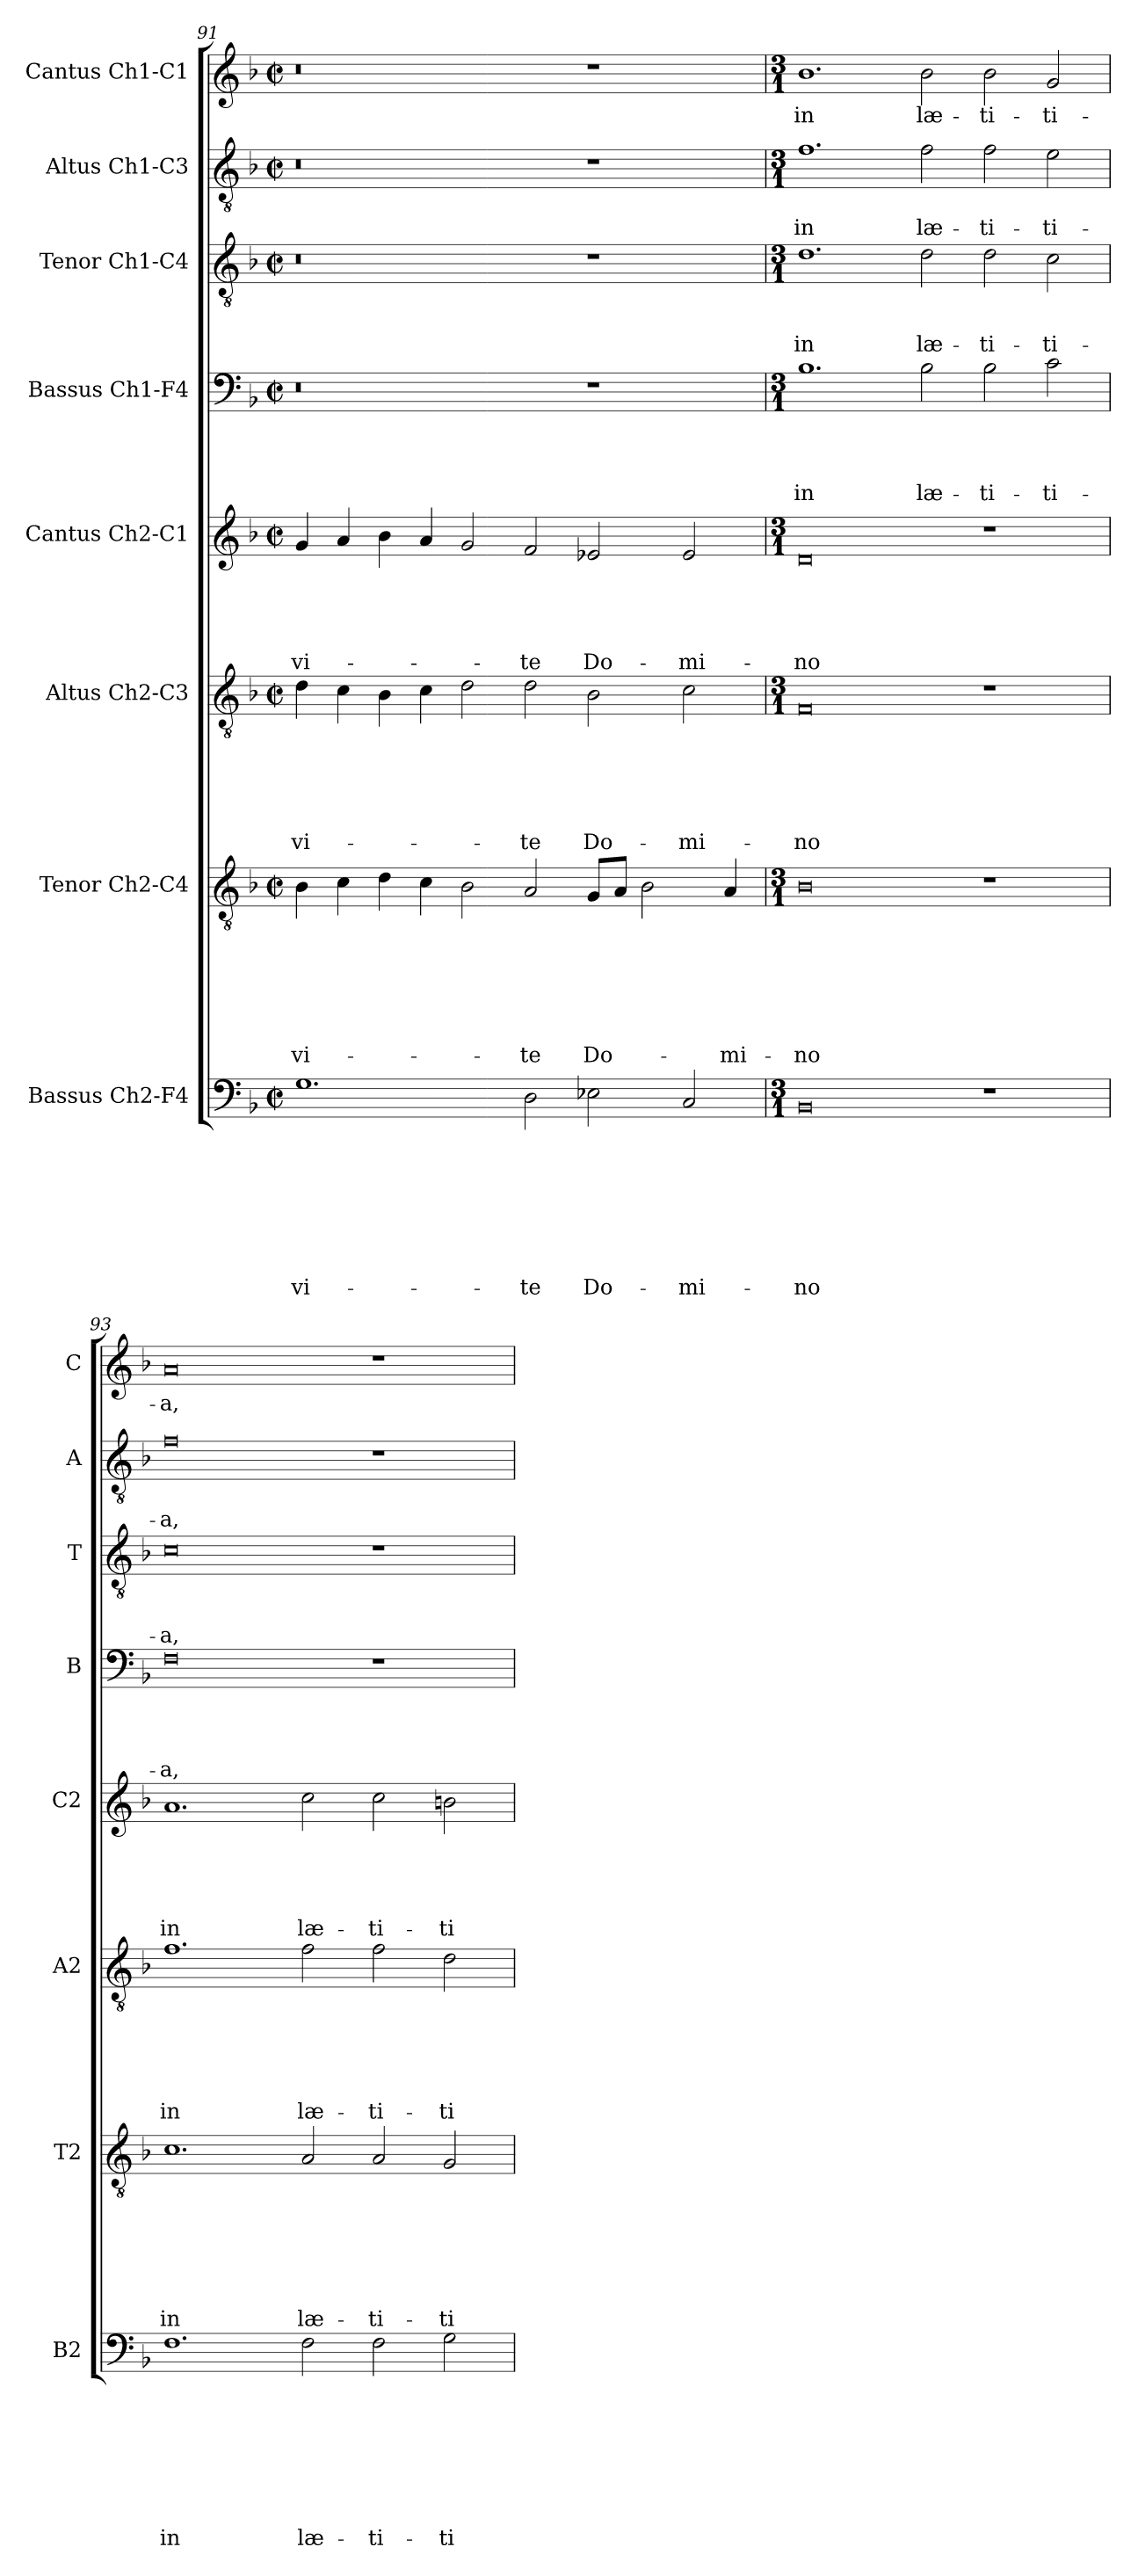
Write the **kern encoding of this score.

**kern	**text	**text	**text	**text	**text	**text	**text	**text	**kern	**text	**text	**text	**text	**text	**text	**text	**kern	**text	**text	**text	**text	**text	**text	**kern	**text	**text	**text	**text	**text	**kern	**text	**text	**text	**text	**kern	**text	**text	**text	**kern	**text	**text	**kern	**text
*part8	*part8	*part8	*part8	*part8	*part8	*part8	*part8	*part8	*part7	*part7	*part7	*part7	*part7	*part7	*part7	*part7	*part6	*part6	*part6	*part6	*part6	*part6	*part6	*part5	*part5	*part5	*part5	*part5	*part5	*part4	*part4	*part4	*part4	*part4	*part3	*part3	*part3	*part3	*part2	*part2	*part2	*part1	*part1
*staff8	*staff8	*staff8	*staff8	*staff8	*staff8	*staff8	*staff8	*staff8	*staff7	*staff7	*staff7	*staff7	*staff7	*staff7	*staff7	*staff7	*staff6	*staff6	*staff6	*staff6	*staff6	*staff6	*staff6	*staff5	*staff5	*staff5	*staff5	*staff5	*staff5	*staff4	*staff4	*staff4	*staff4	*staff4	*staff3	*staff3	*staff3	*staff3	*staff2	*staff2	*staff2	*staff1	*staff1
*I"Bassus Ch2-F4	*	*	*	*	*	*	*	*	*I"Tenor Ch2-C4	*	*	*	*	*	*	*	*I"Altus Ch2-C3	*	*	*	*	*	*	*I"Cantus Ch2-C1	*	*	*	*	*	*I"Bassus Ch1-F4	*	*	*	*	*I"Tenor Ch1-C4	*	*	*	*I"Altus Ch1-C3	*	*	*I"Cantus Ch1-C1	*
*I'B2	*	*	*	*	*	*	*	*	*I'T2	*	*	*	*	*	*	*	*I'A2	*	*	*	*	*	*	*I'C2	*	*	*	*	*	*I'B	*	*	*	*	*I'T	*	*	*	*I'A	*	*	*I'C	*
*clefF4	*	*	*	*	*	*	*	*	*clefGv2	*	*	*	*	*	*	*	*clefGv2	*	*	*	*	*	*	*clefG2	*	*	*	*	*	*clefF4	*	*	*	*	*clefGv2	*	*	*	*clefGv2	*	*	*clefG2	*
*k[b-]	*	*	*	*	*	*	*	*	*k[b-]	*	*	*	*	*	*	*	*k[b-]	*	*	*	*	*	*	*k[b-]	*	*	*	*	*	*k[b-]	*	*	*	*	*k[b-]	*	*	*	*k[b-]	*	*	*k[b-]	*
*F:	*	*	*	*	*	*	*	*	*F:	*	*	*	*	*	*	*	*F:	*	*	*	*	*	*	*F:	*	*	*	*	*	*F:	*	*	*	*	*F:	*	*	*	*F:	*	*	*F:	*
*M2/2	*	*	*	*	*	*	*	*	*M2/2	*	*	*	*	*	*	*	*M2/2	*	*	*	*	*	*	*M2/2	*	*	*	*	*	*M2/2	*	*	*	*	*M2/2	*	*	*	*M2/2	*	*	*M2/2	*
*met(c|)	*	*	*	*	*	*	*	*	*met(c|)	*	*	*	*	*	*	*	*met(c|)	*	*	*	*	*	*	*met(c|)	*	*	*	*	*	*met(c|)	*	*	*	*	*met(c|)	*	*	*	*met(c|)	*	*	*met(c|)	*
=91	=91	=91	=91	=91	=91	=91	=91	=91	=91	=91	=91	=91	=91	=91	=91	=91	=91	=91	=91	=91	=91	=91	=91	=91	=91	=91	=91	=91	=91	=91	=91	=91	=91	=91	=91	=91	=91	=91	=91	=91	=91	=91	=91
!	!	!	!	!	!	!	!	!LO:LY:b	!	!	!	!	!	!	!	!LO:LY:b	!	!	!	!	!	!	!LO:LY:b	!	!	!	!	!	!LO:LY:b	!	!	!	!	!	!	!	!	!	!	!	!	!	!
1.G	.	.	.	.	.	.	.	-vi-	4B-\	.	.	.	.	.	.	-vi-	4d\	.	.	.	.	.	-vi-	4g/	.	.	.	.	-vi-	0r	.	.	.	.	0r	.	.	.	0r	.	.	0r	.
.	.	.	.	.	.	.	.	.	4c\	.	.	.	.	.	.	.	4c\	.	.	.	.	.	.	4a/	.	.	.	.	.	.	.	.	.	.	.	.	.	.	.	.	.	.	.
.	.	.	.	.	.	.	.	.	4d\	.	.	.	.	.	.	.	4B-\	.	.	.	.	.	.	4b-\	.	.	.	.	.	.	.	.	.	.	.	.	.	.	.	.	.	.	.
.	.	.	.	.	.	.	.	.	4c\	.	.	.	.	.	.	.	4c\	.	.	.	.	.	.	4a/	.	.	.	.	.	.	.	.	.	.	.	.	.	.	.	.	.	.	.
.	.	.	.	.	.	.	.	.	2B-\	.	.	.	.	.	.	.	2d\	.	.	.	.	.	.	2g/	.	.	.	.	.	.	.	.	.	.	.	.	.	.	.	.	.	.	.
!	!	!	!	!	!	!	!	!LO:LY:b	!	!	!	!	!	!	!	!LO:LY:b	!	!	!	!	!	!	!LO:LY:b	!	!	!	!	!	!LO:LY:b	!	!	!	!	!	!	!	!	!	!	!	!	!	!
2D\	.	.	.	.	.	.	.	-te	2A/	.	.	.	.	.	.	-te	2d\	.	.	.	.	.	-te	2f/	.	.	.	.	-te	.	.	.	.	.	.	.	.	.	.	.	.	.	.
!	!	!	!	!	!	!	!	!LO:LY:b	!	!	!	!	!	!	!	!LO:LY:b	!	!	!	!	!	!	!LO:LY:b	!	!	!	!	!	!LO:LY:b	!	!	!	!	!	!	!	!	!	!	!	!	!	!
2E-X\	.	.	.	.	.	.	.	Do-	8G/L	.	.	.	.	.	.	Do-	2B-\	.	.	.	.	.	Do-	2e-X/	.	.	.	.	Do-	1r	.	.	.	.	1r	.	.	.	1r	.	.	1r	.
.	.	.	.	.	.	.	.	.	8A/J	.	.	.	.	.	.	.	.	.	.	.	.	.	.	.	.	.	.	.	.	.	.	.	.	.	.	.	.	.	.	.	.	.	.
.	.	.	.	.	.	.	.	.	2B-\	.	.	.	.	.	.	.	.	.	.	.	.	.	.	.	.	.	.	.	.	.	.	.	.	.	.	.	.	.	.	.	.	.	.
!	!	!	!	!	!	!	!	!LO:LY:b	!	!	!	!	!	!	!	!	!	!	!	!	!	!	!LO:LY:b	!	!	!	!	!	!LO:LY:b	!	!	!	!	!	!	!	!	!	!	!	!	!	!
2C/	.	.	.	.	.	.	.	-mi-	.	.	.	.	.	.	.	.	2c\	.	.	.	.	.	-mi-	2e-/	.	.	.	.	-mi-	.	.	.	.	.	.	.	.	.	.	.	.	.	.
!	!	!	!	!	!	!	!	!	!	!	!	!	!	!	!	!LO:LY:b	!	!	!	!	!	!	!	!	!	!	!	!	!	!	!	!	!	!	!	!	!	!	!	!	!	!	!
.	.	.	.	.	.	.	.	.	4A/	.	.	.	.	.	.	-mi-	.	.	.	.	.	.	.	.	.	.	.	.	.	.	.	.	.	.	.	.	.	.	.	.	.	.	.
!!LO:PB:g=z
=92	=92	=92	=92	=92	=92	=92	=92	=92	=92	=92	=92	=92	=92	=92	=92	=92	=92	=92	=92	=92	=92	=92	=92	=92	=92	=92	=92	=92	=92	=92	=92	=92	=92	=92	=92	=92	=92	=92	=92	=92	=92	=92	=92
*M3/1	*	*	*	*	*	*	*	*	*M3/1	*	*	*	*	*	*	*	*M3/1	*	*	*	*	*	*	*M3/1	*	*	*	*	*	*M3/1	*	*	*	*	*M3/1	*	*	*	*M3/1	*	*	*M3/1	*
!	!	!	!	!	!	!	!	!LO:LY:b	!	!	!	!	!	!	!	!LO:LY:b	!	!	!	!	!	!	!LO:LY:b	!	!	!	!	!	!LO:LY:b	!	!	!	!	!LO:LY:b	!	!	!	!LO:LY:b	!	!	!LO:LY:b	!	!LO:LY:b
0BB-	.	.	.	.	.	.	.	-no	0B-	.	.	.	.	.	.	-no	0F	.	.	.	.	.	-no	0d	.	.	.	.	-no	1.B-	.	.	.	in	1.d	.	.	in	1.f	.	in	1.b-	in
!	!	!	!	!	!	!	!	!	!	!	!	!	!	!	!	!	!	!	!	!	!	!	!	!	!	!	!	!	!	!	!	!	!	!LO:LY:b	!	!	!	!LO:LY:b	!	!	!LO:LY:b	!	!LO:LY:b
.	.	.	.	.	.	.	.	.	.	.	.	.	.	.	.	.	.	.	.	.	.	.	.	.	.	.	.	.	.	2B-\	.	.	.	læ-	2d\	.	.	læ-	2f\	.	læ-	2b-\	læ-
!	!	!	!	!	!	!	!	!	!	!	!	!	!	!	!	!	!	!	!	!	!	!	!	!	!	!	!	!	!	!	!	!	!	!LO:LY:b	!	!	!	!LO:LY:b	!	!	!LO:LY:b	!	!LO:LY:b
1r	.	.	.	.	.	.	.	.	1r	.	.	.	.	.	.	.	1r	.	.	.	.	.	.	1r	.	.	.	.	.	2B-\	.	.	.	-ti-	2d\	.	.	-ti-	2f\	.	-ti-	2b-\	-ti-
!	!	!	!	!	!	!	!	!	!	!	!	!	!	!	!	!	!	!	!	!	!	!	!	!	!	!	!	!	!	!	!	!	!	!LO:LY:b	!	!	!	!LO:LY:b	!	!	!LO:LY:b	!	!LO:LY:b
.	.	.	.	.	.	.	.	.	.	.	.	.	.	.	.	.	.	.	.	.	.	.	.	.	.	.	.	.	.	2c\	.	.	.	-ti-	2c\	.	.	-ti-	2e\	.	-ti-	2g/	-ti-
=93	=93	=93	=93	=93	=93	=93	=93	=93	=93	=93	=93	=93	=93	=93	=93	=93	=93	=93	=93	=93	=93	=93	=93	=93	=93	=93	=93	=93	=93	=93	=93	=93	=93	=93	=93	=93	=93	=93	=93	=93	=93	=93	=93
!	!	!	!	!	!	!	!	!LO:LY:b	!	!	!	!	!	!	!	!LO:LY:b	!	!	!	!	!	!	!LO:LY:b	!	!	!	!	!	!LO:LY:b	!	!	!	!	!LO:LY:b	!	!	!	!LO:LY:b	!	!	!LO:LY:b	!	!LO:LY:b
1.F	.	.	.	.	.	.	.	in	1.c	.	.	.	.	.	.	in	1.f	.	.	.	.	.	in	1.a	.	.	.	.	in	0F	.	.	.	-a,	0c	.	.	-a,	0f	.	-a,	0a	-a,
!	!	!	!	!	!	!	!	!LO:LY:b	!	!	!	!	!	!	!	!LO:LY:b	!	!	!	!	!	!	!LO:LY:b	!	!	!	!	!	!LO:LY:b	!	!	!	!	!	!	!	!	!	!	!	!	!	!
2F\	.	.	.	.	.	.	.	læ-	2A/	.	.	.	.	.	.	læ-	2f\	.	.	.	.	.	læ-	2cc\	.	.	.	.	læ-	.	.	.	.	.	.	.	.	.	.	.	.	.	.
!	!	!	!	!	!	!	!	!LO:LY:b	!	!	!	!	!	!	!	!LO:LY:b	!	!	!	!	!	!	!LO:LY:b	!	!	!	!	!	!LO:LY:b	!	!	!	!	!	!	!	!	!	!	!	!	!	!
2F\	.	.	.	.	.	.	.	-ti-	2A/	.	.	.	.	.	.	-ti-	2f\	.	.	.	.	.	-ti-	2cc\	.	.	.	.	-ti-	1r	.	.	.	.	1r	.	.	.	1r	.	.	1r	.
!	!	!	!	!	!	!	!	!LO:LY:b	!	!	!	!	!	!	!	!LO:LY:b	!	!	!	!	!	!	!LO:LY:b	!	!	!	!	!	!LO:LY:b	!	!	!	!	!	!	!	!	!	!	!	!	!	!
2G\	.	.	.	.	.	.	.	-ti-	2G/	.	.	.	.	.	.	-ti-	2d\	.	.	.	.	.	-ti-	2bn\	.	.	.	.	-ti-	.	.	.	.	.	.	.	.	.	.	.	.	.	.
=	=	=	=	=	=	=	=	=	=	=	=	=	=	=	=	=	=	=	=	=	=	=	=	=	=	=	=	=	=	=	=	=	=	=	=	=	=	=	=	=	=	=	=
*-	*-	*-	*-	*-	*-	*-	*-	*-	*-	*-	*-	*-	*-	*-	*-	*-	*-	*-	*-	*-	*-	*-	*-	*-	*-	*-	*-	*-	*-	*-	*-	*-	*-	*-	*-	*-	*-	*-	*-	*-	*-	*-	*-
